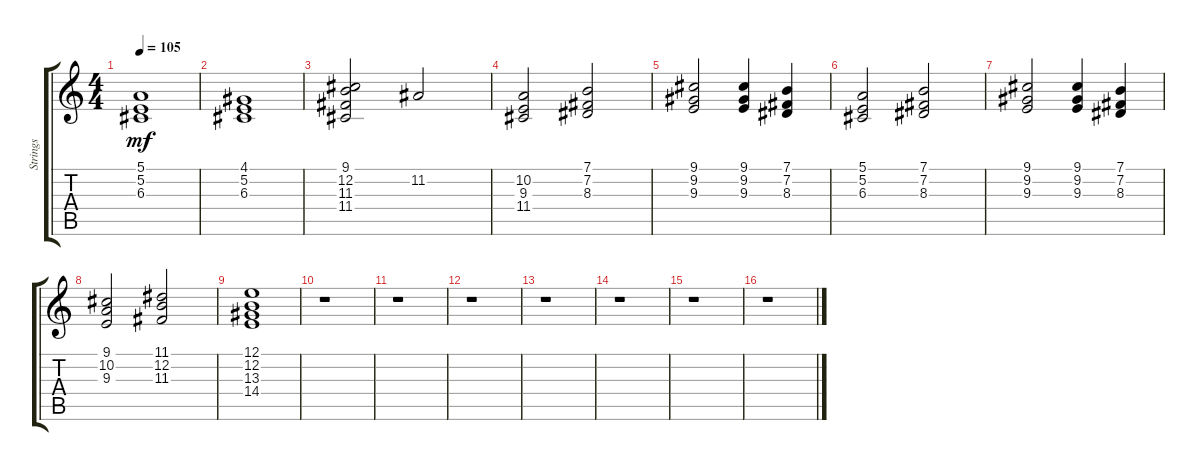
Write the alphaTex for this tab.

\track ("Strings " "Strings ") {instrument synthstrings1}
\staff {score tabs}
\tuning (E4 B3 G3 D3 A2 E2) {hide}
\ts (4 4)
\tempo 105
\clef g2
\ks c
(5.1 5.2 6.3).1{dy mf} |
(4.1 5.2 6.3).1 |
(9.1 12.2 11.3 11.4).2 11.2.2 |
(10.2 9.3 11.4).2 (7.1 7.2 8.3).2 |
(9.1 9.2 9.3).2 (9.1 9.2 9.3).4 (7.1 7.2 8.3).4 |
(5.1 5.2 6.3).2 (7.1 7.2 8.3).2 |
(9.1 9.2 9.3).2 (9.1 9.2 9.3).4 (7.1 7.2 8.3).4 |
(9.1 10.2 9.3).2 (11.1 12.2 11.3).2 |
(12.1 12.2 13.3 14.4).1 |
r.1 |
r.1 |
r.1 |
r.1 |
r.1 |
r.1 |
r.1
